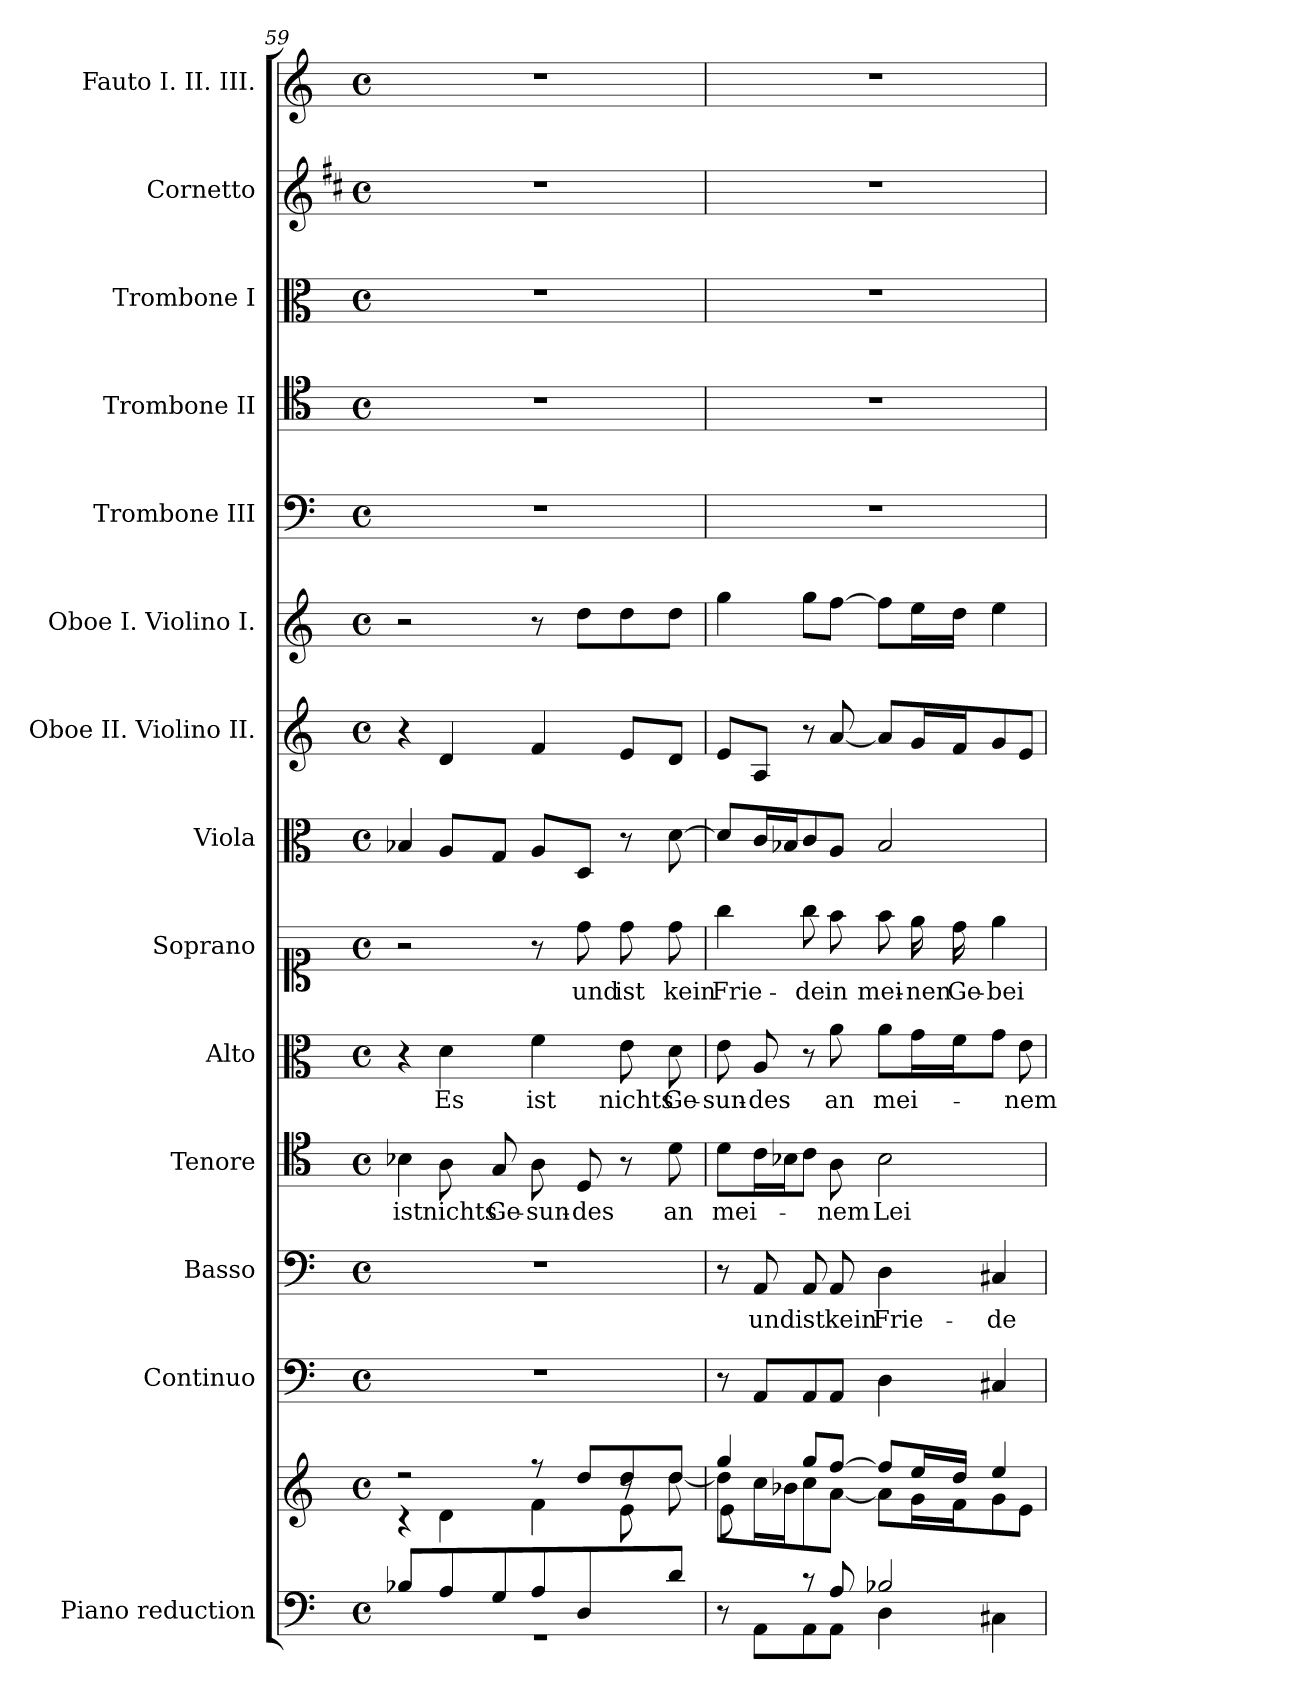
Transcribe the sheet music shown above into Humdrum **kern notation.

**kern	**kern	**kern	**kern	**text	**kern	**text	**kern	**text	**kern	**text	**kern	**kern	**kern	**kern	**kern	**kern	**kern	**kern
*part14	*part14	*part13	*part12	*part12	*part11	*part11	*part10	*part10	*part9	*part9	*part8	*part7	*part6	*part5	*part4	*part3	*part2	*part1
*staff15	*staff14	*staff13	*staff12	*staff12	*staff11	*staff11	*staff10	*staff10	*staff9	*staff9	*staff8	*staff7	*staff6	*staff5	*staff4	*staff3	*staff2	*staff1
*I"Piano reduction	*	*I"Continuo	*I"Basso	*	*I"Tenore	*	*I"Alto	*	*I"Soprano	*	*I"Viola	*I"Oboe II. Violino II.	*I"Oboe I. Violino I.	*I"Trombone III	*I"Trombone II	*I"Trombone I	*I"Cornetto	*I"Fauto I. II. III.
*I'Pno	*	*	*	*	*	*	*	*	*	*	*	*	*I'Ob	*I'Trb	*I'Trb	*I'Trb	*	*
*clefF4	*clefG2	*clefF4	*clefF4	*	*clefC4	*	*clefC3	*	*clefC1	*	*clefC3	*clefG2	*clefG2	*clefF4	*clefC4	*clefC3	*clefG2	*clefG2
*	*	*	*	*	*	*	*	*	*	*	*	*	*	*	*ITrd7c12	*ITrd7c12	*ITrd1c2	*
*k[]	*k[]	*k[]	*k[]	*	*k[]	*	*k[]	*	*k[]	*	*k[]	*k[]	*k[]	*k[]	*k[]	*k[]	*k[]	*k[]
*M4/4	*M4/4	*M4/4	*M4/4	*	*M4/4	*	*M4/4	*	*M4/4	*	*M4/4	*M4/4	*M4/4	*M4/4	*M4/4	*M4/4	*M4/4	*M4/4
*met(c)	*met(c)	*met(c)	*met(c)	*	*met(c)	*	*met(c)	*	*met(c)	*	*met(c)	*met(c)	*met(c)	*met(c)	*met(c)	*met(c)	*met(c)	*met(c)
=59	=59	=59	=59	=59	=59	=59	=59	=59	=59	=59	=59	=59	=59	=59	=59	=59	=59	=59
*^	*^	*	*	*	*	*	*	*	*	*	*	*	*	*	*	*	*	*
*	*	*	*^	*	*	*	*	*	*	*	*	*	*	*	*	*	*	*	*	*
!	!	!	!	!	!	!	!	!	!LO:LY:b	!	!	!	!	!	!	!	!	!	!	!	!
4B-X/	1r	2r	4r	2.ryy	1r	1r	.	4B-X\	ist	4r	.	2r	.	4B-X/	4r	2r	1r	1r	1r	1r	1r
!	!	!	!	!	!	!	!	!	!LO:LY:b	!	!LO:LY:b	!	!	!	!	!	!	!	!	!	!
8A/L	.	.	4d\	.	.	.	.	8A\	nichts	4d\	Es	.	.	8A/L	4d/	.	.	.	.	.	.
!	!	!	!	!	!	!	!	!	!LO:LY:b	!	!	!	!	!	!	!	!	!	!	!	!
8G/J	.	.	.	.	.	.	.	8G/	Ge-	.	.	.	.	8G/J	.	.	.	.	.	.	.
!	!	!	!	!	!	!	!	!	!LO:LY:b	!	!LO:LY:b	!	!	!	!	!	!	!	!	!	!
8A/L	.	8r	4f\	.	.	.	.	8A\	sun-	4f\	ist	8r	.	8A/L	4f/	8r	.	.	.	.	.
!	!	!	!	!	!	!	!	!	!LO:LY:b	!	!	!	!LO:LY:b	!	!	!	!	!	!	!	!
8D/J	.	8dd/L	.	.	.	.	.	8D/	des	.	.	8dd\	und	8D/J	.	8dd\L	.	.	.	.	.
!	!	!	!	!	!	!	!	!	!	!	!LO:LY:b	!	!LO:LY:b	!	!	!	!	!	!	!	!
8ryy	.	8dd/	8r	8e\L	.	.	.	8r	.	8e\	nichts	8dd\	ist	8r	8e/L	8dd\	.	.	.	.	.
!	!	!	!	!	!	!	!	!	!LO:LY:b	!	!LO:LY:b	!	!LO:LY:b	!	!	!	!	!	!	!	!
8d/J	.	8dd/J	[8dd\	8ryy	.	.	.	8d\	an	8d\	Ge-	8dd\	kein	[8d\	8d/J	8dd\J	.	.	.	.	.
=60	=60	=60	=60	=60	=60	=60	=60	=60	=60	=60	=60	=60	=60	=60	=60	=60	=60	=60	=60	=60	=60
!	!	!	!	!	!	!	!	!	!LO:LY:b	!	!LO:LY:b	!	!LO:LY:b	!	!	!	!	!	!	!	!
8ryy	8r	4gg/	8dd\L]	8e\L	8r	8r	.	8d\L	mei-	8e\	sun-	4gg\	Frie-	8d/L]	8e/L	4gg\	1r	1r	1r	1r	1r
!	!	!	!	!	!	!	!LO:LY:b	!	!	!	!LO:LY:b	!	!	!	!	!	!	!	!	!	!
8A/J	8AA\L	.	16cc\L	2..ryy	8AA/L	8AA/	und	16c\L	.	8A/	des	.	.	16c/L	8A/J	.	.	.	.	.	.
.	.	.	16b-X\J	.	.	.	.	16B-X\J	.	.	.	.	.	16B-X/J	.	.	.	.	.	.	.
!	!	!	!	!	!	!	!LO:LY:b	!	!	!	!	!	!LO:LY:b	!	!	!	!	!	!	!	!
8r	8AA\	8gg/L	8cc\	.	8AA/	8AA/	ist	8c\J	.	8r	.	8gg\	de	8c/	8r	8gg\L	.	.	.	.	.
!	!	!	!	!	!	!	!LO:LY:b	!	!LO:LY:b	!	!LO:LY:b	!	!LO:LY:b	!	!	!	!	!	!	!	!
8A/	8AA\J	[8ff/J	[8a\J	.	8AA/J	8AA/	kein	8A\	-nem	8a\	an	8ff\	in	8A/J	[8a/	[8ff\J	.	.	.	.	.
!	!	!	!	!	!	!	!LO:LY:b	!	!LO:LY:b	!	!LO:LY:b	!	!LO:LY:b	!	!	!	!	!	!	!	!
2B-X/	4D\	8ff/L]	8a\L]	.	4D\	4D\	Frie-	2B-\	Lei-	8a\L	mei-	8ff\	mei-	2B-/	8a/L]	8ff\L]	.	.	.	.	.
!	!	!	!	!	!	!	!	!	!	!	!	!	!LO:LY:b	!	!	!	!	!	!	!	!
.	.	16ee/L	16g\L	.	.	.	.	.	.	16g\L	.	16ee\	nen	.	16g/L	16ee\L	.	.	.	.	.
!	!	!	!	!	!	!	!	!	!	!	!	!	!LO:LY:b	!	!	!	!	!	!	!	!
.	.	16dd/JJ	16f\J	.	.	.	.	.	.	16f\J	.	16dd\	Ge-	.	16f/J	16dd\JJ	.	.	.	.	.
!	!	!	!	!	!	!	!LO:LY:b	!	!	!	!	!	!LO:LY:b	!	!	!	!	!	!	!	!
.	4C#X\	4ee/	8g\	.	4C#X/	4C#X/	de	.	.	8g\J	.	4ee\	bei-	.	8g/	4ee\	.	.	.	.	.
!	!	!	!	!	!	!	!	!	!	!	!LO:LY:b	!	!	!	!	!	!	!	!	!	!
.	.	.	8e\J	.	.	.	.	.	.	8e\	-nem	.	.	.	8e/J	.	.	.	.	.	.
*v	*v	*	*	*	*	*	*	*	*	*	*	*	*	*	*	*	*	*	*	*	*
*	*v	*v	*v	*	*	*	*	*	*	*	*	*	*	*	*	*	*	*	*	*
=	=	=	=	=	=	=	=	=	=	=	=	=	=	=	=	=	=	=
*-	*-	*-	*-	*-	*-	*-	*-	*-	*-	*-	*-	*-	*-	*-	*-	*-	*-	*-
